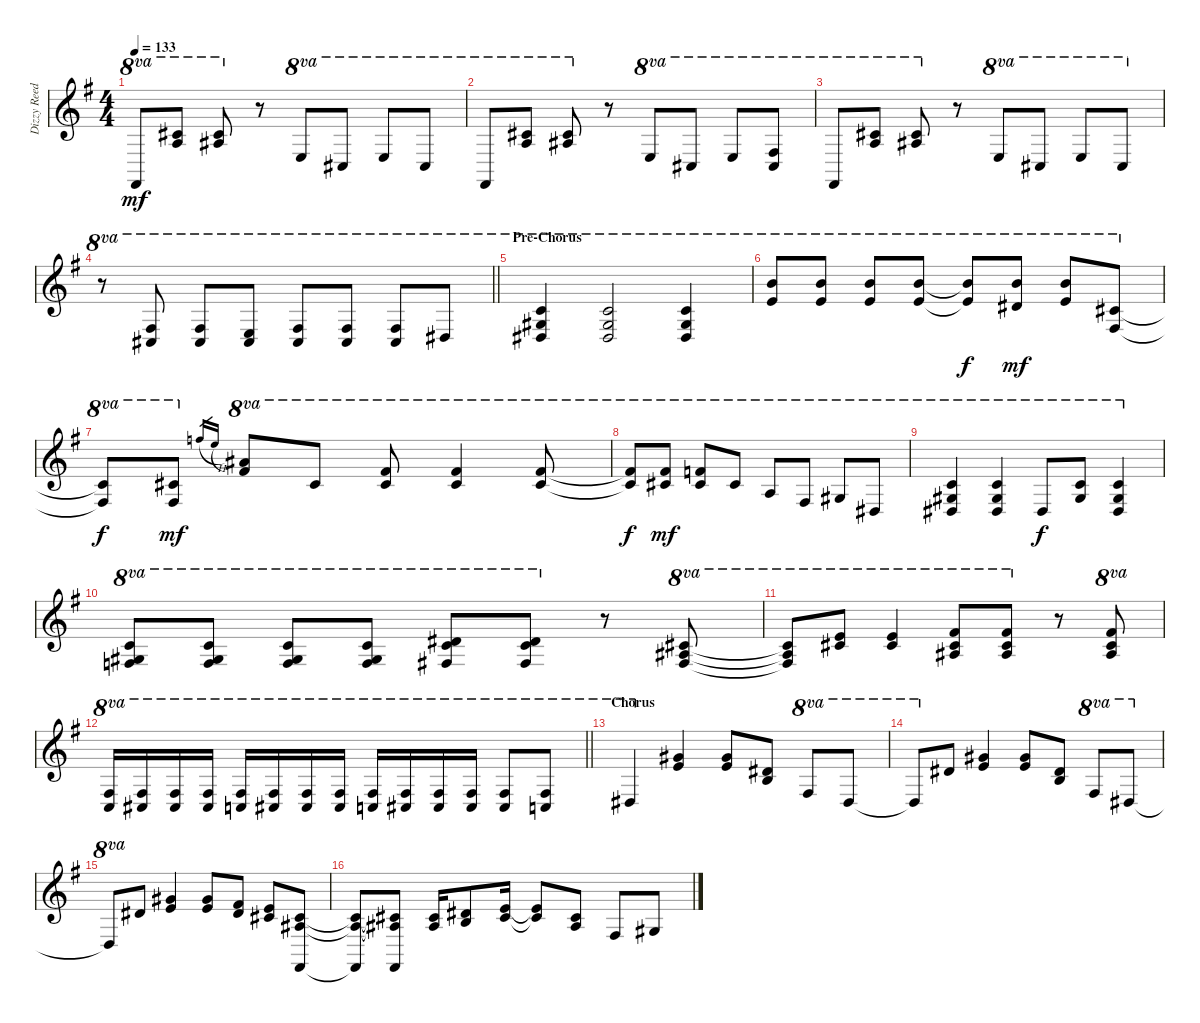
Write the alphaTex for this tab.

\track ("Dizzy Reed - Piano" "Dizzy Reed") {instrument acousticgrandpiano}
\staff {score}
\tuning (Eb4 Bb3 Gb3 Db3 Ab2 Eb2) {hide}
\ts (4 4)
\tempo 133
\clef g2
\ks g
5.4.8{ot 8va dy mf} (15.2 15.3).8{ot 8va} (15.2 16.3).8{ot 8va} r.8 10.3.8{ot 8va} 7.3.8{ot 8va} 10.3.8{ot 8va} 7.3.8{ot 8va} |
5.4.8{ot 8va} (15.2 15.3).8{ot 8va} (15.2 16.3).8{ot 8va} r.8 10.3.8{ot 8va} 7.3.8{ot 8va} 10.3.8{ot 8va} (8.2 7.3).8{ot 8va} |
5.4.8{ot 8va} (15.2 15.3).8{ot 8va} (15.2 16.3).8{ot 8va} r.8 10.3.8{ot 8va} 7.3.8{ot 8va} 10.3.8{ot 8va} 7.3.8{ot 8va} |
\barLineRight lightlight
r.8{ot 8va} (8.2 7.3).8{ot 8va} (8.2 7.3).8{ot 8va} (6.2 7.3).8{ot 8va} (8.2 7.3).8{ot 8va} (8.2 7.3).8{ot 8va} (8.2 7.3).8{ot 8va} 9.3.8{ot 8va} |
\section ("" "Pre-Chorus")
(14.2 14.3 14.4).4{ot 8va} (14.2 14.3 14.4).2{ot 8va} (14.2 14.3 14.4).4{ot 8va} |
(20.1 18.2).8{ot 8va} (20.1 18.2).8{ot 8va} (20.1 18.2).8{ot 8va} (20.1 18.2).8{ot 8va} (20.1{t} 18.2{t}).8{ot 8va dy f} (20.1 17.2).8{ot 8va dy mf} (20.1 18.2).8{ot 8va} (15.2 12.3).8{ot 8va} |
(15.2{t} 12.3{t}).8{ot 8va dy f} (15.2 12.3).8{ot 8va dy mf} 14.1{h}.16{gr} 18.2{h}.16{gr} (19.1 20.2).8{ot 8va} 15.2.8{ot 8va} (15.1 15.2).8{ot 8va} (15.1 15.2).4{ot 8va} (15.1 15.2).8{ot 8va} |
(15.1{t} 15.2{t}).8{ot 8va dy f} (15.1 15.2).8{ot 8va dy mf} (14.1 15.2).8{ot 8va} 15.2.8{ot 8va} 15.3.8{ot 8va} 12.3.8{ot 8va} 14.3.8{ot 8va} 9.3.8{ot 8va} |
(14.2 14.3 14.4).4{ot 8va} (14.2 14.3 14.4).4{ot 8va} 14.4.8{ot 8va dy f} (14.2 14.3).8{ot 8va} (14.2 14.3 14.4).4{ot 8va} |
(14.2 14.3 16.4).8{ot 8va} (14.2 14.3 16.4).8{ot 8va} (14.2 14.3 16.4).8{ot 8va} (14.2 14.3 16.4).8{ot 8va} (17.2 18.3 17.4).8{ot 8va} (17.2 18.3 17.4).8{ot 8va} r.8 (15.2 16.3 17.4).8{ot 8va} |
(15.2{t} 16.3{t} 17.4{t}).8{ot 8va} (13.1 15.2).8{ot 8va} (13.1 15.2).4{ot 8va} (15.1 15.2 16.3).8{ot 8va} (15.1 15.2 16.3).8{ot 8va} r.8 (15.1 15.2 16.3).8{ot 8va} |
\barLineRight lightlight
(8.2 6.3).16{ot 8va} (8.2 7.3).16{ot 8va} (8.2 7.3).16{ot 8va} (8.2 7.3).16{ot 8va} (8.2 6.3).16{ot 8va} (8.2 7.3).16{ot 8va} (8.2 7.3).16{ot 8va} (8.2 7.3).16{ot 8va} (8.2 6.3).16{ot 8va} (8.2 7.3).16{ot 8va} (8.2 7.3).16{ot 8va} (8.2 7.3).16{ot 8va} (8.2 7.3).8{ot 8va} (8.2 6.3).8{ot 8va} |
\section ("" "Chorus")
9.3.4{ot 8va} (5.1 6.2).4 (5.1 6.2).8 (5.2 5.3).8 12.3.8{ot 8va} 9.3.8{ot 8va} |
9.3{t}.8{ot 8va} 9.3.8 (5.1 6.2).4 (5.1 6.2).8 (5.2 5.3).8 12.3.8{ot 8va} 9.3.8{ot 8va} |
9.3{t}.8{ot 8va} 9.3.8 (5.1 6.2).4 (5.1 6.2).8 (3.1 5.2).8 (6.2 7.3).8 (3.2 4.3 3.6).8 |
(3.2{t} 4.3{t} 3.6{t}).8 (3.2{t} 4.3{t} 3.6).8 (3.2 4.3).16 (5.2 5.3).8 (6.2 7.3).16 (6.2{t} 7.3{t}).8 (3.2 4.3).8 0.3.8 2.3.8
